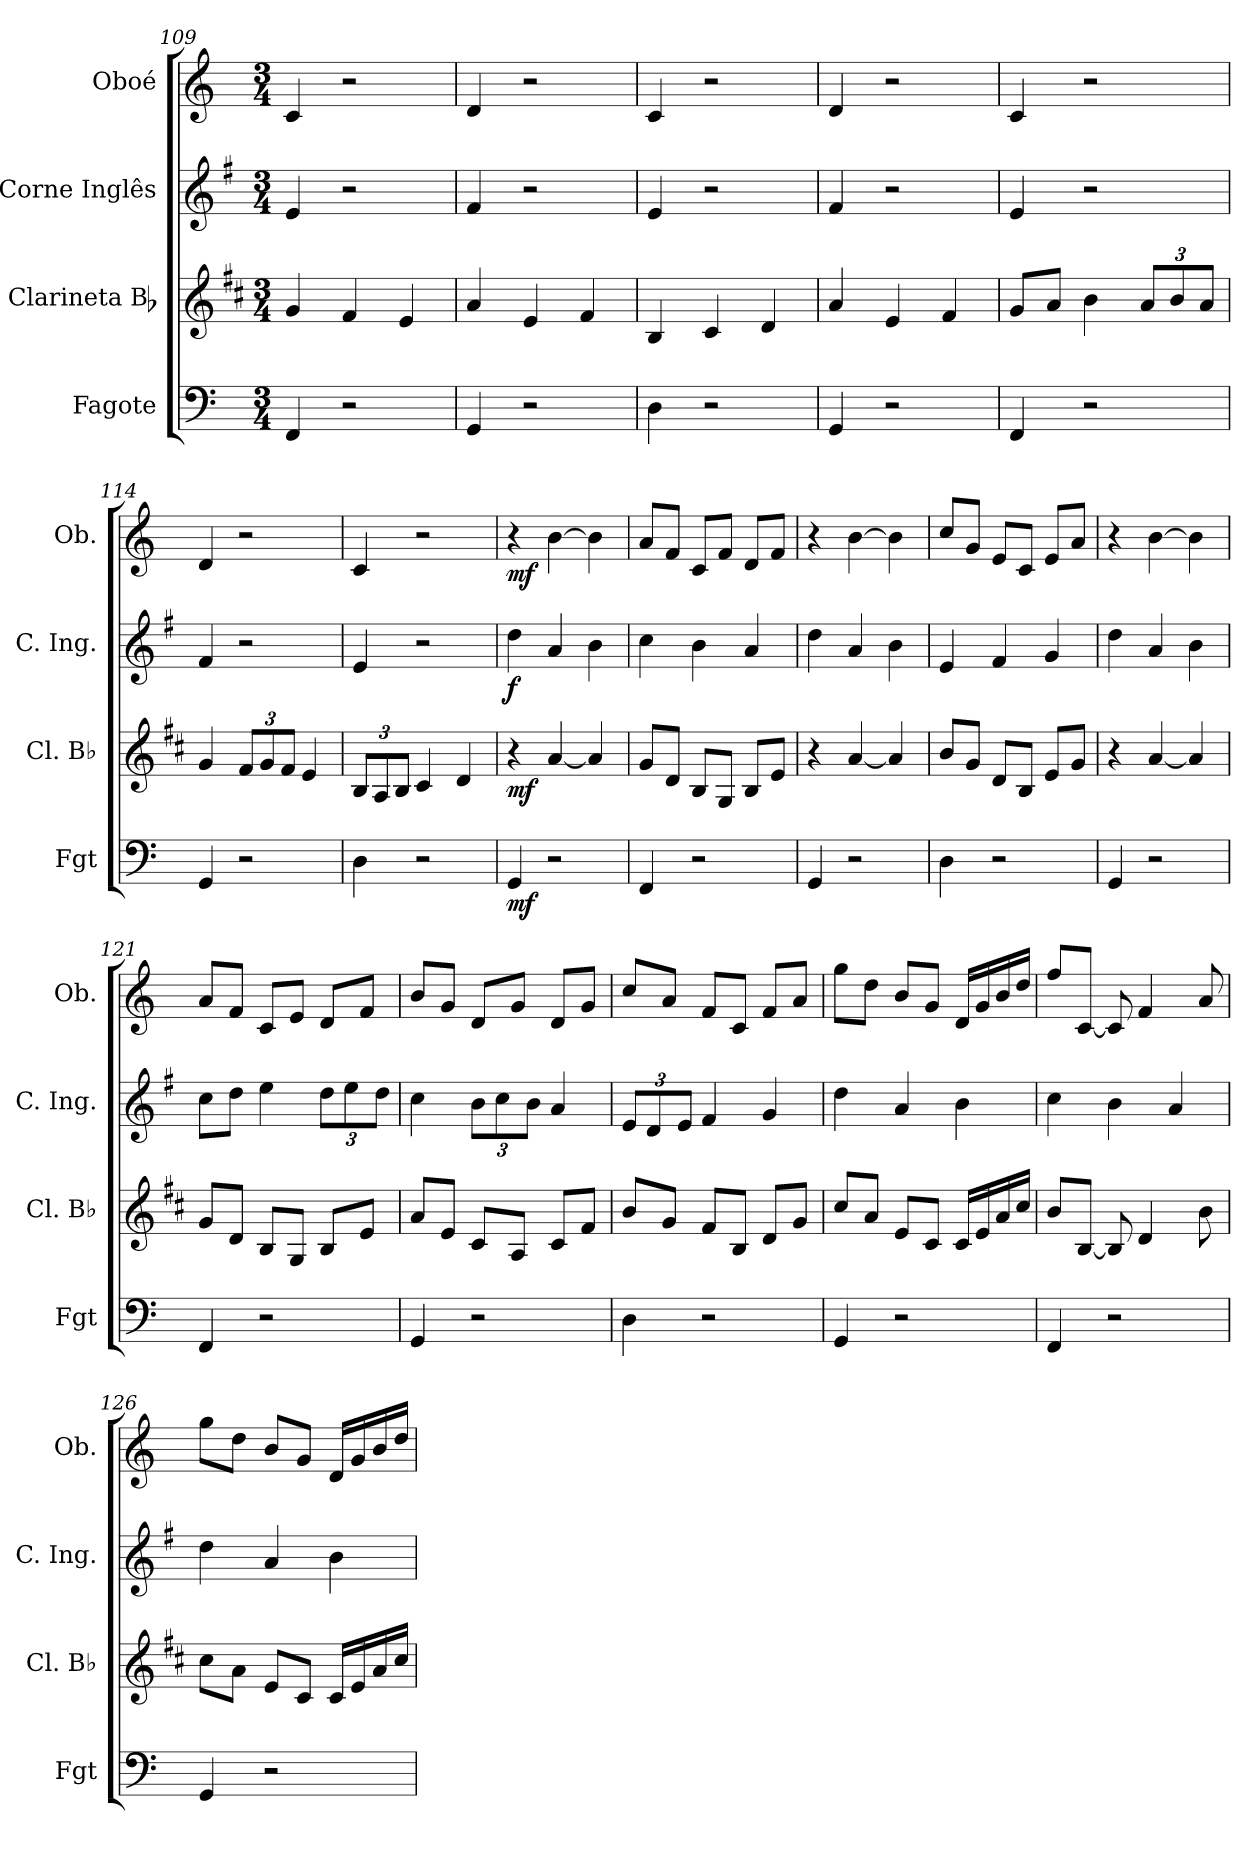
**kern	**dynam	**kern	**dynam	**kern	**dynam	**kern	**dynam
*part4	*part4	*part3	*part3	*part2	*part2	*part1	*part1
*staff4	*staff4	*staff3	*staff3	*staff2	*staff2	*staff1	*staff1
*I"Fagote	*	*I"Clarineta Bb	*	*I"Corne Inglês	*	*I"Oboé	*
*I'Fgt	*	*I'Cl. Bb	*	*I'C. Ing.	*	*I'Ob.	*
*clefF4	*	*clefG2	*	*clefG2	*	*clefG2	*
*	*	*ITrd1c2	*	*ITrd4c7	*	*	*
*k[]	*	*k[]	*	*k[]	*	*k[]	*
*M3/4	*	*M3/4	*	*M3/4	*	*M3/4	*
=109	=109	=109	=109	=109	=109	=109	=109
4FF/	.	4f/	.	4A/	.	4c/	.
2r	.	4e/	.	2r	.	2r	.
.	.	4d/	.	.	.	.	.
=110	=110	=110	=110	=110	=110	=110	=110
4GG/	.	4g/	.	4B/	.	4d/	.
2r	.	4d/	.	2r	.	2r	.
.	.	4e/	.	.	.	.	.
=111	=111	=111	=111	=111	=111	=111	=111
4D\	.	4A/	.	4A/	.	4c/	.
2r	.	4B/	.	2r	.	2r	.
.	.	4c/	.	.	.	.	.
=112	=112	=112	=112	=112	=112	=112	=112
4GG/	.	4g/	.	4B/	.	4d/	.
2r	.	4d/	.	2r	.	2r	.
.	.	4e/	.	.	.	.	.
=113	=113	=113	=113	=113	=113	=113	=113
4FF/	.	8f/L	.	4A/	.	4c/	.
.	.	8g/J	.	.	.	.	.
2r	.	4a\	.	2r	.	2r	.
*	*	*Xbrackettup	*	*	*	*	*
.	.	12g/L	.	.	.	.	.
.	.	12a/	.	.	.	.	.
.	.	12g/J	.	.	.	.	.
!!LO:PB:g=z
=114	=114	=114	=114	=114	=114	=114	=114
4GG/	.	4f/	.	4B/	.	4d/	.
2r	.	12e/L	.	2r	.	2r	.
.	.	12f/	.	.	.	.	.
.	.	12e/J	.	.	.	.	.
.	.	4d/	.	.	.	.	.
=115	=115	=115	=115	=115	=115	=115	=115
4D\	.	12A/L	.	4A/	.	4c/	.
.	.	12G/	.	.	.	.	.
.	.	12A/J	.	.	.	.	.
2r	.	4B/	.	2r	.	2r	.
.	.	4c/	.	.	.	.	.
=116	=116	=116	=116	=116	=116	=116	=116
!	!LO:DY:b	!	!LO:DY:b	!	!LO:DY:b	!	!LO:DY:b
4GG/	mf	4r	mf	4g\	f	4r	mf
2r	.	[4g/	.	4d/	.	[4b\	.
.	.	4g/]	.	4e\	.	4b\]	.
=117	=117	=117	=117	=117	=117	=117	=117
4FF/	.	8f/L	.	4f\	.	8a/L	.
.	.	8c/J	.	.	.	8f/J	.
2r	.	8A/L	.	4e\	.	8c/L	.
.	.	8F/J	.	.	.	8f/J	.
.	.	8A/L	.	4d/	.	8d/L	.
.	.	8d/J	.	.	.	8f/J	.
=118	=118	=118	=118	=118	=118	=118	=118
4GG/	.	4r	.	4g\	.	4r	.
2r	.	[4g/	.	4d/	.	[4b\	.
.	.	4g/]	.	4e\	.	4b\]	.
=119	=119	=119	=119	=119	=119	=119	=119
4D\	.	8a/L	.	4A/	.	8cc/L	.
.	.	8f/J	.	.	.	8g/J	.
2r	.	8c/L	.	4B/	.	8e/L	.
.	.	8A/J	.	.	.	8c/J	.
.	.	8d/L	.	4c/	.	8e/L	.
.	.	8f/J	.	.	.	8a/J	.
=120	=120	=120	=120	=120	=120	=120	=120
4GG/	.	4r	.	4g\	.	4r	.
2r	.	[4g/	.	4d/	.	[4b\	.
.	.	4g/]	.	4e\	.	4b\]	.
!!LO:LB:g=z
=121	=121	=121	=121	=121	=121	=121	=121
4FF/	.	8f/L	.	8f\L	.	8a/L	.
.	.	8c/J	.	8g\J	.	8f/J	.
2r	.	8A/L	.	4a\	.	8c/L	.
.	.	8F/J	.	.	.	8e/J	.
*	*	*	*	*Xbrackettup	*	*	*
.	.	8A/L	.	12g\L	.	8d/L	.
.	.	.	.	12a\	.	.	.
.	.	8d/J	.	.	.	8f/J	.
.	.	.	.	12g\J	.	.	.
=122	=122	=122	=122	=122	=122	=122	=122
4GG/	.	8g/L	.	4f\	.	8b/L	.
.	.	8d/J	.	.	.	8g/J	.
2r	.	8B/L	.	12e\L	.	8d/L	.
.	.	.	.	12f\	.	.	.
.	.	8G/J	.	.	.	8g/J	.
.	.	.	.	12e\J	.	.	.
.	.	8B/L	.	4d/	.	8d/L	.
.	.	8e/J	.	.	.	8g/J	.
=123	=123	=123	=123	=123	=123	=123	=123
4D\	.	8a/L	.	12A/L	.	8cc/L	.
.	.	.	.	12G/	.	.	.
.	.	8f/J	.	.	.	8a/J	.
.	.	.	.	12A/J	.	.	.
2r	.	8e/L	.	4B/	.	8f/L	.
.	.	8A/J	.	.	.	8c/J	.
.	.	8c/L	.	4c/	.	8f/L	.
.	.	8f/J	.	.	.	8a/J	.
=124	=124	=124	=124	=124	=124	=124	=124
4GG/	.	8b/L	.	4g\	.	8gg\L	.
.	.	8g/J	.	.	.	8dd\J	.
2r	.	8d/L	.	4d/	.	8b/L	.
.	.	8B/J	.	.	.	8g/J	.
.	.	16B/LL	.	4e\	.	16d/LL	.
.	.	16d/	.	.	.	16g/	.
.	.	16g/	.	.	.	16b/	.
.	.	16b/JJ	.	.	.	16dd/JJ	.
=125	=125	=125	=125	=125	=125	=125	=125
4FF/	.	8a/L	.	4f\	.	8ff/L	.
.	.	[8A/J	.	.	.	[8c/J	.
2r	.	8A/]	.	4e\	.	8c/]	.
.	.	4c/	.	.	.	4f/	.
.	.	.	.	4d/	.	.	.
.	.	8a\	.	.	.	8a/	.
!!LO:LB:g=z
=126	=126	=126	=126	=126	=126	=126	=126
4GG/	.	8b\L	.	4g\	.	8gg\L	.
.	.	8g\J	.	.	.	8dd\J	.
2r	.	8d/L	.	4d/	.	8b/L	.
.	.	8B/J	.	.	.	8g/J	.
.	.	16B/LL	.	4e\	.	16d/LL	.
.	.	16d/	.	.	.	16g/	.
.	.	16g/	.	.	.	16b/	.
.	.	16b/JJ	.	.	.	16dd/JJ	.
=	=	=	=	=	=	=	=
*-	*-	*-	*-	*-	*-	*-	*-
